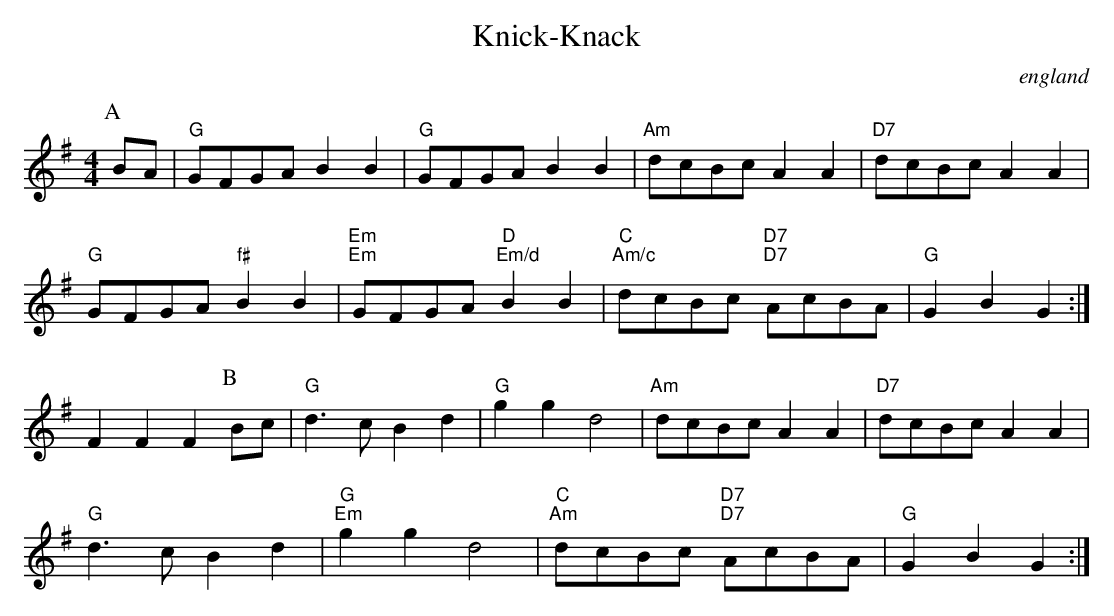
X:1
T:Knick-Knack
O:england
M:4/4
L:1/4
K:G
P:A
B/2A/2|"G"G/2F/2G/2A/2 BB|"G"G/2F/2G/2A/2 BB|"Am"d/2c/2B/2c/2 AA|\
"D7"d/2c/2B/2c/2 AA|
"G"G/2F/2G/2A/2 "f#"BB|"Em""Em"G/2F/2G/2A/2 "D""Em/d"BB|\
"C""Am/c"d/2c/2B/2c/2 "D7""D7"A/2c/2B/2A/2|"G"GB G:|
FF F\
P:B
B/2c/2|"G"d3/2c/2 Bd|"G"gg d2|"Am"d/2c/2B/2c/2 AA|"D7"d/2c/2B/2c/2 AA|
"G"d3/2c/2 Bd|"G""Em"gg d2|"C""Am"d/2c/2B/2c/2 "D7""D7"A/2c/2B/2A/2|"G"GB G:|
